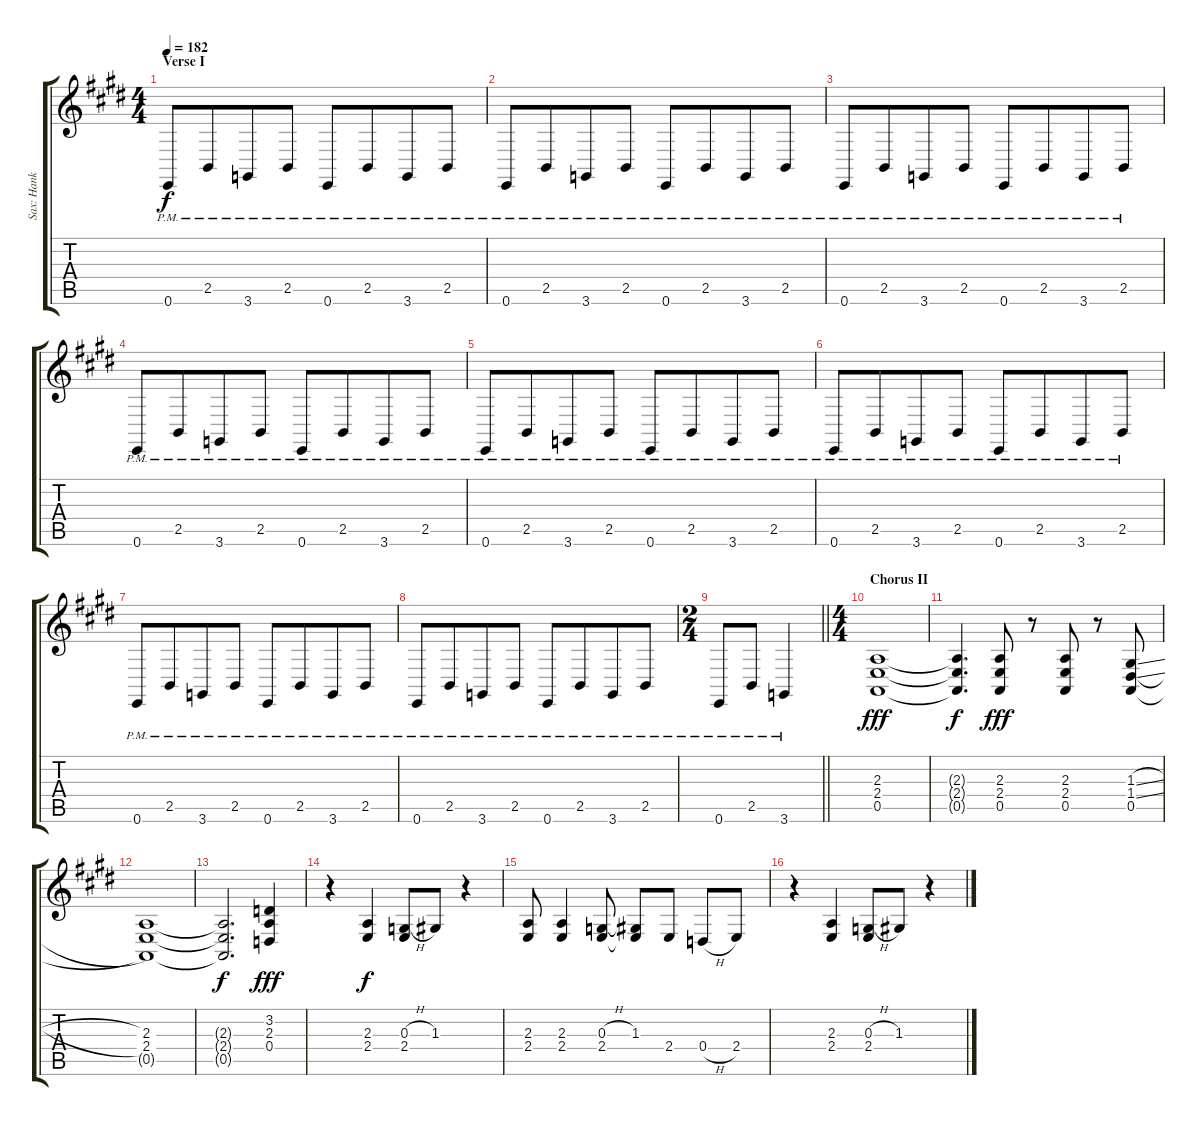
\track ("Sax: Hank" "Sax: Hank") {instrument tenorsax}
\staff {score tabs}
\tuning (E4 B3 G3 D3 A2 E2) {hide}
\ts (4 4)
\section ("" "Verse I")
\tempo 182
\clef g2
\ks e
0.6{pm}.8{dy f} 2.5{pm}.8{beam merge} 3.6{pm}.8 2.5{pm}.8 0.6{pm}.8 2.5{pm}.8{beam merge} 3.6{pm}.8 2.5{pm}.8 |
0.6{pm}.8 2.5{pm}.8{beam merge} 3.6{pm}.8 2.5{pm}.8 0.6{pm}.8 2.5{pm}.8{beam merge} 3.6{pm}.8 2.5{pm}.8 |
0.6{pm}.8 2.5{pm}.8{beam merge} 3.6{pm}.8 2.5{pm}.8 0.6{pm}.8 2.5{pm}.8{beam merge} 3.6{pm}.8 2.5{pm}.8 |
0.6{pm}.8 2.5{pm}.8{beam merge} 3.6{pm}.8 2.5{pm}.8 0.6{pm}.8 2.5{pm}.8{beam merge} 3.6{pm}.8 2.5{pm}.8 |
0.6{pm}.8 2.5{pm}.8{beam merge} 3.6{pm}.8 2.5{pm}.8 0.6{pm}.8 2.5{pm}.8{beam merge} 3.6{pm}.8 2.5{pm}.8 |
0.6{pm}.8 2.5{pm}.8{beam merge} 3.6{pm}.8 2.5{pm}.8 0.6{pm}.8 2.5{pm}.8{beam merge} 3.6{pm}.8 2.5{pm}.8 |
0.6{pm}.8 2.5{pm}.8{beam merge} 3.6{pm}.8 2.5{pm}.8 0.6{pm}.8 2.5{pm}.8{beam merge} 3.6{pm}.8 2.5{pm}.8 |
0.6{pm}.8 2.5{pm}.8{beam merge} 3.6{pm}.8 2.5{pm}.8 0.6{pm}.8 2.5{pm}.8{beam merge} 3.6{pm}.8 2.5{pm}.8 |
\ts (2 4)
\barLineRight lightlight
0.6{pm}.8 2.5{pm}.8{beam merge} 3.6{pm}.4 |
\ts (4 4)
\section ("" "Chorus II")
(2.3 2.4 0.5).1{dy fff} |
(2.3{t} 2.4{t} 0.5{t}).4{d dy f} (2.3 2.4 0.5).8{dy fff} r.8 (2.3 2.4 0.5).8 r.8 (1.3{sl} 1.4{sl} 0.5).8 |
(2.3 2.4 0.5{t}).1 |
(2.3{t} 2.4{t} 0.5{t}).2{d dy f} (3.2 2.3 0.4).4{dy fff} |
r.4 (2.3 2.4).4{dy f} (0.3{h} 2.4).8 1.3.8 r.4 |
(2.3 2.4).8 (2.3 2.4).4 (0.3{h} 2.4).8 (1.3 2.4{t}).8 2.4.8 0.4{h}.8 2.4.8 |
r.4 (2.3 2.4).4 (0.3{h} 2.4).8 1.3.8 r.4
